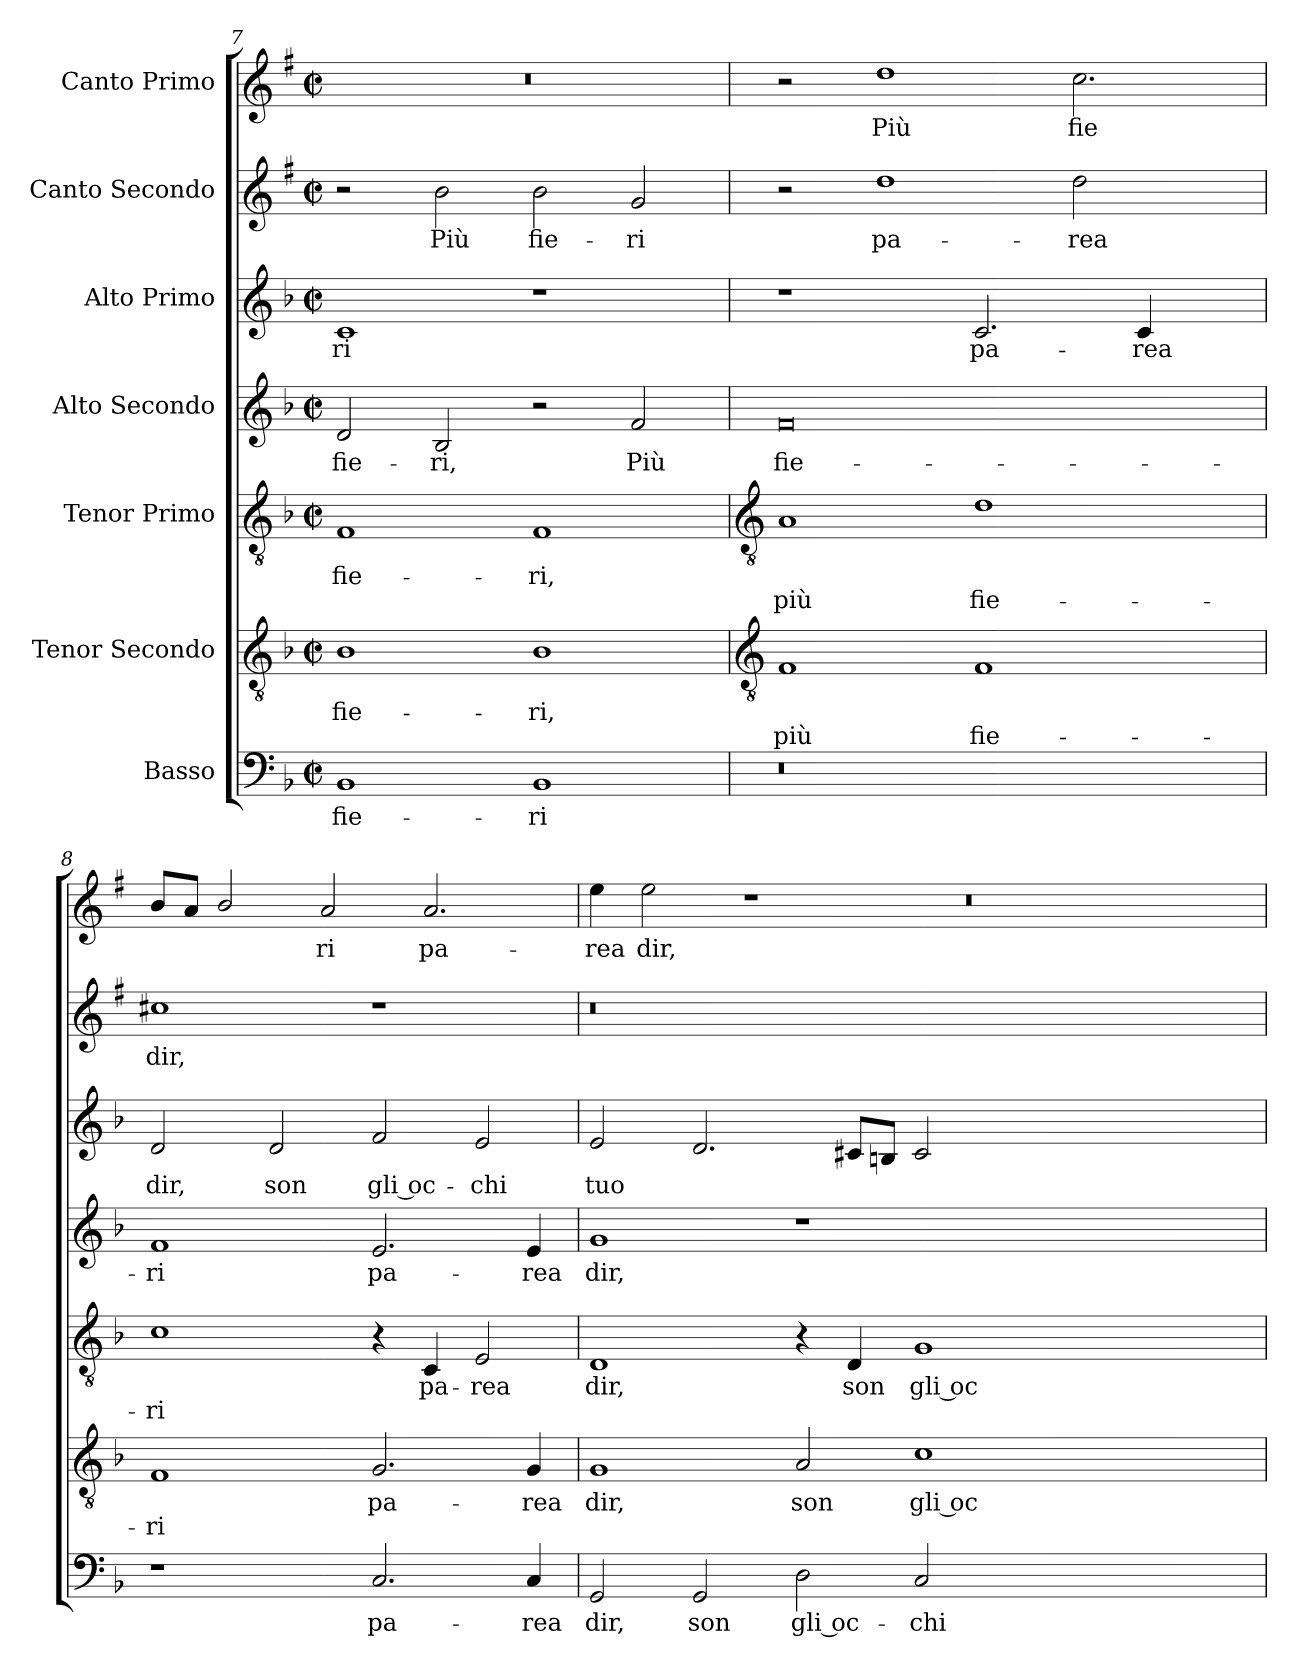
**kern	**text	**kern	**text	**text	**kern	**text	**text	**kern	**text	**kern	**text	**kern	**text	**kern	**text
*part7	*part7	*part6	*part6	*part6	*part5	*part5	*part5	*part4	*part4	*part3	*part3	*part2	*part2	*part1	*part1
*staff7	*staff7	*staff6	*staff6	*staff6	*staff5	*staff5	*staff5	*staff4	*staff4	*staff3	*staff3	*staff2	*staff2	*staff1	*staff1
*I"Basso	*	*I"Tenor Secondo	*	*	*I"Tenor Primo	*	*	*I"Alto Secondo	*	*I"Alto Primo	*	*I"Canto Secondo	*	*I"Canto Primo	*
!!LO:LB:g=z
*clefF4	*	*clefGv2	*	*	*clefGv2	*	*	*clefG2	*	*clefG2	*	*clefG2	*	*clefG2	*
*	*	*	*	*	*	*	*	*	*	*	*	*ITrd1c2	*	*ITrd1c2	*
*k[b-]	*	*k[b-]	*	*	*k[b-]	*	*	*k[b-]	*	*k[b-]	*	*k[b-]	*	*k[b-]	*
*F:	*	*F:	*	*	*F:	*	*	*F:	*	*F:	*	*F:	*	*F:	*
*M4/2	*	*M4/2	*	*	*M4/2	*	*	*M4/2	*	*M4/2	*	*M4/2	*	*M4/2	*
*met(c|)	*	*met(c|)	*	*	*met(c|)	*	*	*met(c|)	*	*met(c|)	*	*met(c|)	*	*met(c|)	*
=7A	=7A	=7A	=7A	=7A	=7A	=7A	=7A	=7A	=7A	=7A	=7A	=7A	=7A	=7A	=7A
!	!LO:LY:b	!	!LO:LY:b	!	!	!LO:LY:b	!	!	!LO:LY:b	!	!LO:LY:b	!	!	!	!
1BB-	fie-	1B-	fie-	.	1F	fie-	.	2d	fie-	1c	-ri	2r	.	0r	.
!	!	!	!	!	!	!	!	!	!LO:LY:b	!	!	!	!LO:LY:b	!	!
.	.	.	.	.	.	.	.	2B-	-ri,	.	.	2a	Più	.	.
!	!LO:LY:b	!	!LO:LY:b	!	!	!LO:LY:b	!	!	!	!	!	!	!LO:LY:b	!	!
1BB-	-ri	1B-	-ri,	.	1F	-ri,	.	2r	.	1r	.	2a	fie-	.	.
!	!	!	!	!	!	!	!	!	!LO:LY:b	!	!	!	!LO:LY:b	!	!
.	.	.	.	.	.	.	.	2f	Più	.	.	2f	-ri	.	.
!!LO:LB:g=z
=8	=8	=8	=8	=8	=8	=8	=8	=8	=8	=8	=8	=8	=8	=8	=8
*	*	*clefGv2	*	*	*clefGv2	*	*	*	*	*	*	*	*	*	*
!	!	!	!	!LO:LY:b	!	!	!LO:LY:b	!	!LO:LY:b	!	!	!	!	!	!
*	*	*	*	*	*	*	*	*	*	*	*	*	*	*^	*
0r	.	1F	.	più	1A	.	più	0f	fie-	1r	.	2r	.	2r	0ryy	.
!	!	!	!	!	!	!	!	!	!	!	!	!	!LO:LY:b	!	!	!LO:LY:b
.	.	.	.	.	.	.	.	.	.	.	.	1cc	pa-	1cc	.	Più
!	!	!	!	!LO:LY:b	!	!	!LO:LY:b	!	!	!	!LO:LY:b	!	!	!	!	!
.	.	1F	.	fie-	1d	.	fie-	.	.	2.c	pa-	.	.	.	.	.
!	!	!	!	!	!	!	!	!	!	!	!	!	!LO:LY:b	!	!	!LO:LY:b
.	.	.	.	.	.	.	.	.	.	.	.	2cc	-rea	2.b-	.	fie
!	!	!	!	!	!	!	!	!	!	!	!LO:LY:b	!	!	!	!	!
.	.	.	.	.	.	.	.	.	.	4c	-rea	.	.	.	.	.
4ryy	.	4ryy	.	.	4ryy	.	.	4ryy	.	4ryy	.	4ryy	.	.	4ryy	.
=8	=8	=8	=8	=8	=8	=8	=8	=8	=8	=8	=8	=8	=8	=8	=8	=8
!	!	!	!	!LO:LY:b	!	!	!LO:LY:b	!	!LO:LY:b	!	!LO:LY:b	!	!LO:LY:b	!	!	!
1r	.	1F	.	-ri	1c	.	-ri	1f	-ri	2d	dir,	1bn	dir,	8aL	0ryy	.
.	.	.	.	.	.	.	.	.	.	.	.	.	.	8gJ	.	.
.	.	.	.	.	.	.	.	.	.	.	.	.	.	2a	.	.
!	!	!	!	!	!	!	!	!	!	!	!LO:LY:b	!	!	!	!	!
.	.	.	.	.	.	.	.	.	.	2d	son	.	.	.	.	.
!	!	!	!	!	!	!	!	!	!	!	!	!	!	!	!	!LO:LY:b
.	.	.	.	.	.	.	.	.	.	.	.	.	.	2g	.	ri
!	!LO:LY:b	!	!LO:LY:b	!	!	!	!	!	!LO:LY:b	!	!LO:LY:b	!	!	!	!	!
2.C	pa-	2.G	pa-	.	4r	.	.	2.e	pa-	2f	gli oc-	1r	.	.	.	.
!	!	!	!	!	!	!LO:LY:b	!	!	!	!	!	!	!	!	!	!LO:LY:b
.	.	.	.	.	4C	pa-	.	.	.	.	.	.	.	2.g	.	pa-
!	!	!	!	!	!	!LO:LY:b	!	!	!	!	!LO:LY:b	!	!	!	!	!
.	.	.	.	.	2E	-rea	.	.	.	2e	-chi	.	.	.	.	.
!	!LO:LY:b	!	!LO:LY:b	!	!	!	!	!	!LO:LY:b	!	!	!	!	!	!	!
4C	-rea	4G	-rea	.	.	.	.	4e	-rea	.	.	.	.	.	.	.
=10	=10	=10	=10	=10	=10	=10	=10	=10	=10	=10	=10	=10	=10	=10	=10	=10
!	!LO:LY:b	!	!LO:LY:b	!	!	!LO:LY:b	!	!	!LO:LY:b	!	!LO:LY:b	!	!	!	!	!LO:LY:b
2GG	dir,	1G	dir,	.	1D	dir,	.	1g	dir,	2e	tuo	0r	.	4dd	1ryy	-rea
!	!	!	!	!	!	!	!	!	!	!	!	!	!	!	!	!LO:LY:b
.	.	.	.	.	.	.	.	.	.	.	.	.	.	2dd	.	dir,
!	!LO:LY:b	!	!	!	!	!	!	!	!	!	!	!	!	!	!	!
2GG	son	.	.	.	.	.	.	.	.	2.d	.	.	.	.	.	.
.	.	.	.	.	.	.	.	.	.	.	.	.	.	1r	.	.
!	!LO:LY:b	!	!LO:LY:b	!	!	!	!	!	!	!	!	!	!	!	!	!
2D	gli oc-	2A	son	.	4r	.	.	1r	.	.	.	.	.	.	2ryy	.
!	!	!	!	!	!	!LO:LY:b	!	!	!	!	!	!	!	!	!	!
.	.	.	.	.	4D	son	.	.	.	8c#L	.	.	.	.	.	.
.	.	.	.	.	.	.	.	.	.	8BJ	.	.	.	.	.	.
!	!LO:LY:b	!	!LO:LY:b	!	!	!LO:LY:b	!	!	!	!	!	!	!	!	!	!
2C	-chi	1c	gli oc-	.	1G	gli oc-	.	.	.	2c#	.	.	.	.	4ryy	.
.	.	.	.	.	.	.	.	.	.	.	.	.	.	0r	4ryy	.
1..ryy	.	.	.	.	.	.	.	1..ryy	.	1..ryy	.	1..ryy	.	.	1..ryy	.
.	.	1ryy	.	.	1ryy	.	.	.	.	.	.	.	.	.	.	.
.	.	4ryy	.	.	4ryy	.	.	.	.	.	.	.	.	.	.	.
*	*	*	*	*	*	*	*	*	*	*	*	*	*	*v	*v	*
=	=	=	=	=	=	=	=	=	=	=	=	=	=	=	=
*-	*-	*-	*-	*-	*-	*-	*-	*-	*-	*-	*-	*-	*-	*-	*-
